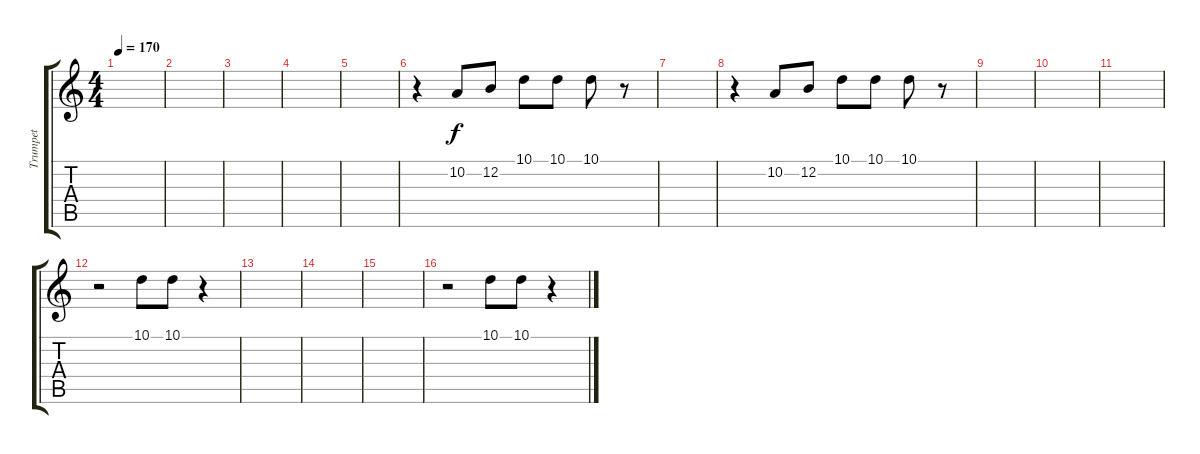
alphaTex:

\track ("Trumpet" "Trumpet") {instrument trumpet}
\staff {score tabs}
\tuning (E4 B3 G3 D3 A2 E2) {hide}
\ts (4 4)
\tempo 170
\clef g2
\ks c
|
|
|
|
|
r.4 10.2.8 12.2.8 10.1.8 10.1.8 10.1.8 r.8 |
|
r.4 10.2.8 12.2.8 10.1.8 10.1.8 10.1.8 r.8 |
|
|
|
r.2 10.1.8 10.1.8 r.4 |
|
|
|
r.2 10.1.8 10.1.8 r.4
